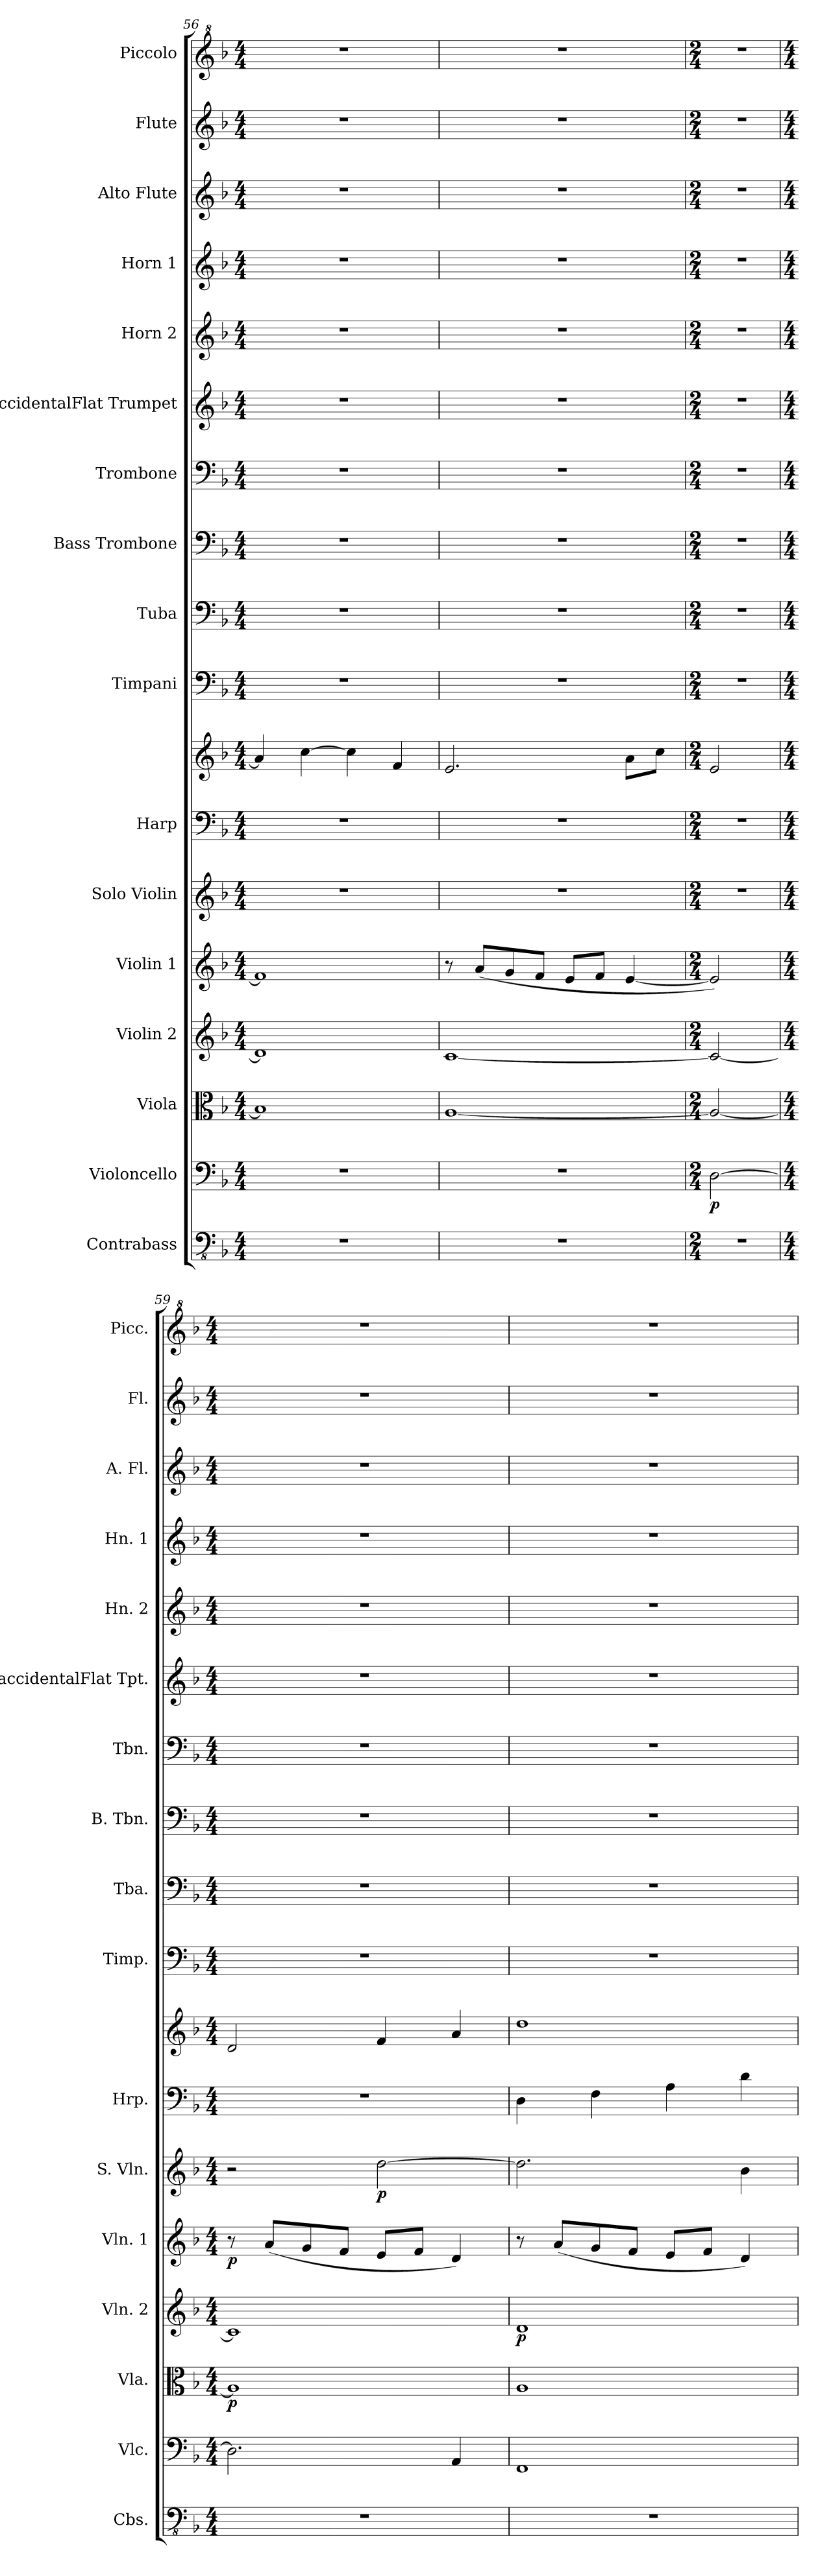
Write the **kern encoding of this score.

**kern	**kern	**dynam	**kern	**dynam	**kern	**dynam	**kern	**dynam	**kern	**dynam	**kern	**kern	**kern	**kern	**kern	**kern	**kern	**kern	**kern	**kern	**kern	**kern
*part17	*part16	*part16	*part15	*part15	*part14	*part14	*part13	*part13	*part12	*part12	*part11	*part11	*part10	*part9	*part8	*part7	*part6	*part5	*part4	*part3	*part2	*part1
*staff18	*staff17	*staff17	*staff16	*staff16	*staff15	*staff15	*staff14	*staff14	*staff13	*staff13	*staff12	*staff11	*staff10	*staff9	*staff8	*staff7	*staff6	*staff5	*staff4	*staff3	*staff2	*staff1
*I"Contrabass	*I"Violoncello	*	*I"Viola	*	*I"Violin 2	*	*I"Violin 1	*	*I"Solo Violin	*	*I"Harp	*	*I"Timpani	*I"Tuba	*I"Bass Trombone	*I"Trombone	*I"BaccidentalFlat Trumpet	*I"Horn 2	*I"Horn 1	*I"Alto Flute	*I"Flute	*I"Piccolo
*I'Cbs.	*I'Vlc.	*	*I'Vla.	*	*I'Vln. 2	*	*I'Vln. 1	*	*I'S. Vln.	*	*I'Hrp.	*	*I'Timp.	*I'Tba.	*I'B. Tbn.	*I'Tbn.	*I'BaccidentalFlat Tpt.	*I'Hn. 2	*I'Hn. 1	*I'A. Fl.	*I'Fl.	*I'Picc.
*clefFv4	*clefF4	*	*clefC3	*	*clefG2	*	*clefG2	*	*clefG2	*	*clefF4	*clefG2	*clefF4	*clefF4	*clefF4	*clefF4	*clefG2	*clefG2	*clefG2	*clefG2	*clefG2	*clefG^2
*	*	*	*	*	*	*	*	*	*	*	*	*	*	*	*	*	*ITrd1c2	*ITrd4c7	*ITrd4c7	*ITrd3c5	*	*ITrd-7c-12
*k[b-]	*k[b-]	*	*k[b-]	*	*k[b-]	*	*k[b-]	*	*k[b-]	*	*k[b-]	*k[b-]	*k[b-]	*k[b-]	*k[b-]	*k[b-]	*k[b-e-a-]	*k[b-e-]	*k[b-e-]	*k[]	*k[b-]	*k[b-]
*M4/4	*M4/4	*	*M4/4	*	*M4/4	*	*M4/4	*	*M4/4	*	*M4/4	*M4/4	*M4/4	*M4/4	*M4/4	*M4/4	*M4/4	*M4/4	*M4/4	*M4/4	*M4/4	*M4/4
=56	=56	=56	=56	=56	=56	=56	=56	=56	=56	=56	=56	=56	=56	=56	=56	=56	=56	=56	=56	=56	=56	=56
1r	1r	.	1B-]	.	1d]	.	1f]	.	1r	.	1r	4a/]	1r	1r	1r	1r	1r	1r	1r	1r	1r	1r
.	.	.	.	.	.	.	.	.	.	.	.	[4cc\	.	.	.	.	.	.	.	.	.	.
.	.	.	.	.	.	.	.	.	.	.	.	4cc\]	.	.	.	.	.	.	.	.	.	.
.	.	.	.	.	.	.	.	.	.	.	.	4f/	.	.	.	.	.	.	.	.	.	.
=57	=57	=57	=57	=57	=57	=57	=57	=57	=57	=57	=57	=57	=57	=57	=57	=57	=57	=57	=57	=57	=57	=57
1r	1r	.	[1A	.	[1c	.	8r	.	1r	.	1r	2.e/	1r	1r	1r	1r	1r	1r	1r	1r	1r	1r
.	.	.	.	.	.	.	(8a/L	.	.	.	.	.	.	.	.	.	.	.	.	.	.	.
.	.	.	.	.	.	.	8g/	.	.	.	.	.	.	.	.	.	.	.	.	.	.	.
.	.	.	.	.	.	.	8f/J	.	.	.	.	.	.	.	.	.	.	.	.	.	.	.
.	.	.	.	.	.	.	8e/L	.	.	.	.	.	.	.	.	.	.	.	.	.	.	.
.	.	.	.	.	.	.	8f/J	.	.	.	.	.	.	.	.	.	.	.	.	.	.	.
.	.	.	.	.	.	.	[4e/	.	.	.	.	8a\L	.	.	.	.	.	.	.	.	.	.
.	.	.	.	.	.	.	.	.	.	.	.	8cc\J	.	.	.	.	.	.	.	.	.	.
=58	=58	=58	=58	=58	=58	=58	=58	=58	=58	=58	=58	=58	=58	=58	=58	=58	=58	=58	=58	=58	=58	=58
*M2/4	*M2/4	*	*M2/4	*	*M2/4	*	*M2/4	*	*M2/4	*	*M2/4	*M2/4	*M2/4	*M2/4	*M2/4	*M2/4	*M2/4	*M2/4	*M2/4	*M2/4	*M2/4	*M2/4
!	!	!LO:DY:b	!	!	!	!	!	!	!	!	!	!	!	!	!	!	!	!	!	!	!	!
2r	[2D\	p	2A/_	.	2c/_	.	2e/])	.	2r	.	2r	2e/	2r	2r	2r	2r	2r	2r	2r	2r	2r	2r
=59	=59	=59	=59	=59	=59	=59	=59	=59	=59	=59	=59	=59	=59	=59	=59	=59	=59	=59	=59	=59	=59	=59
*M4/4	*M4/4	*	*M4/4	*	*M4/4	*	*M4/4	*	*M4/4	*	*M4/4	*M4/4	*M4/4	*M4/4	*M4/4	*M4/4	*M4/4	*M4/4	*M4/4	*M4/4	*M4/4	*M4/4
!	!	!	!	!LO:DY:b	!	!	!	!LO:DY:b	!	!	!	!	!	!	!	!	!	!	!	!	!	!
1r	2.D\]	.	1A]	p	1c]	.	8r	p	2r	.	1r	2d/	1r	1r	1r	1r	1r	1r	1r	1r	1r	1r
.	.	.	.	.	.	.	(8a/L	.	.	.	.	.	.	.	.	.	.	.	.	.	.	.
.	.	.	.	.	.	.	8g/	.	.	.	.	.	.	.	.	.	.	.	.	.	.	.
.	.	.	.	.	.	.	8f/J	.	.	.	.	.	.	.	.	.	.	.	.	.	.	.
!	!	!	!	!	!	!	!	!	!	!LO:DY:b	!	!	!	!	!	!	!	!	!	!	!	!
.	.	.	.	.	.	.	8e/L	.	[2dd\	p	.	4f/	.	.	.	.	.	.	.	.	.	.
.	.	.	.	.	.	.	8f/J	.	.	.	.	.	.	.	.	.	.	.	.	.	.	.
.	4AA/	.	.	.	.	.	4d/)	.	.	.	.	4a/	.	.	.	.	.	.	.	.	.	.
!!LO:PB:g=z
=60	=60	=60	=60	=60	=60	=60	=60	=60	=60	=60	=60	=60	=60	=60	=60	=60	=60	=60	=60	=60	=60	=60
!	!	!	!	!	!	!LO:DY:b	!	!	!	!	!	!	!	!	!	!	!	!	!	!	!	!
1r	1FF	.	1A	.	1d	p	8r	.	2.dd\]	.	4D\	1dd	1r	1r	1r	1r	1r	1r	1r	1r	1r	1r
.	.	.	.	.	.	.	(8a/L	.	.	.	.	.	.	.	.	.	.	.	.	.	.	.
.	.	.	.	.	.	.	8g/	.	.	.	4F\	.	.	.	.	.	.	.	.	.	.	.
.	.	.	.	.	.	.	8f/J	.	.	.	.	.	.	.	.	.	.	.	.	.	.	.
.	.	.	.	.	.	.	8e/L	.	.	.	4A\	.	.	.	.	.	.	.	.	.	.	.
.	.	.	.	.	.	.	8f/J	.	.	.	.	.	.	.	.	.	.	.	.	.	.	.
.	.	.	.	.	.	.	4d/)	.	4b-\	.	4d\	.	.	.	.	.	.	.	.	.	.	.
=	=	=	=	=	=	=	=	=	=	=	=	=	=	=	=	=	=	=	=	=	=	=
*-	*-	*-	*-	*-	*-	*-	*-	*-	*-	*-	*-	*-	*-	*-	*-	*-	*-	*-	*-	*-	*-	*-
